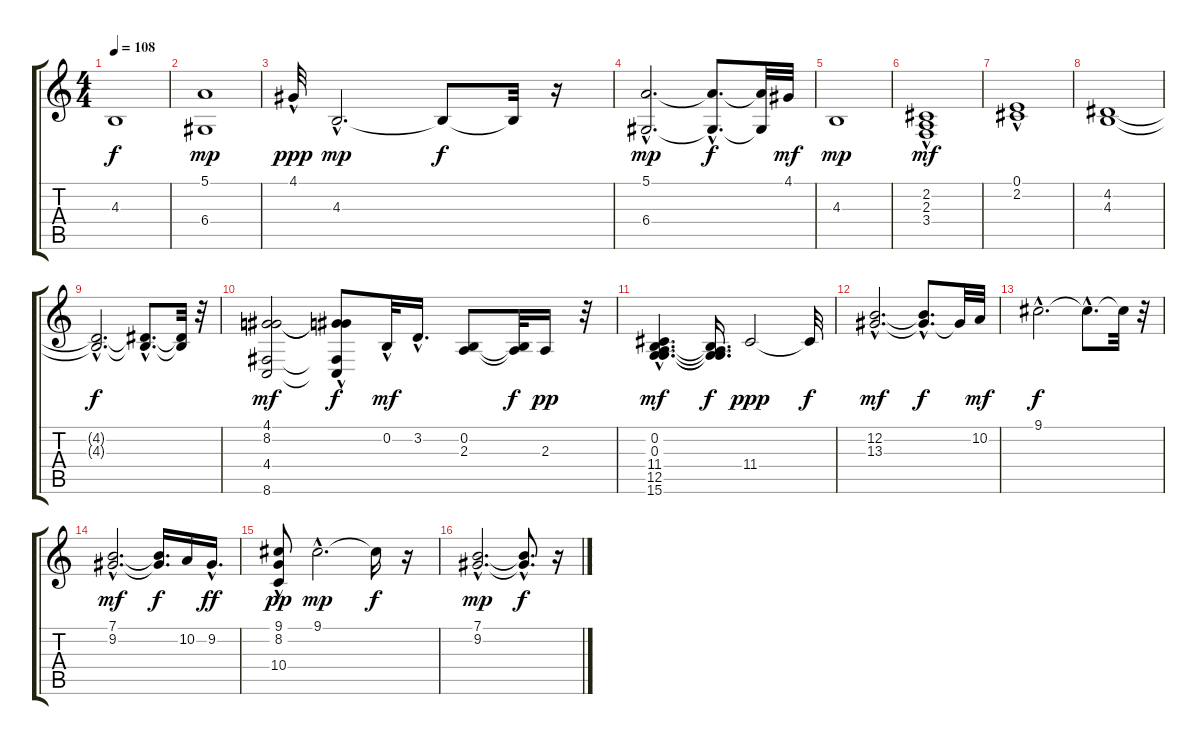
\track "" {instrument drawbarorgan}
\staff {score tabs}
\tuning (E4 B3 G3 D3 A2 E2) {hide}
\ts (4 4)
\tempo 108
\clef g2
\ks c
4.3.1{dy f} |
(5.1 6.4).1{dy mp} |
4.1{hac}.32{dy ppp} 4.3{hac}.2{d dy mp} 4.3{t}.8{dy f} 4.3{t}.32 r.16 |
(5.1{hac} 6.4{hac}).2{d dy mp} (5.1{hac t} 6.4{hac t}).8{d dy f} (5.1{t} 6.4{t}).32 4.1.32{dy mf} |
4.3.1{dy mp} |
(2.2 2.3 3.4{hac}).1{dy mf} |
(0.1 2.2{hac}).1 |
(4.2 4.3).1 |
(4.2{hac t} 4.3{hac t}).2{d dy f} (4.2{hac t} 4.3{hac t}).8{d} (4.2{t} 4.3{t}).32 r.32 |
(4.1 8.2 4.4 8.6).2{dy mf} (4.1{hac t} 8.2{hac t} 4.4{hac t} 8.6{t}).8{dy f} 0.2{hac}.32{dy mf} 3.2{hac}.16{d} (0.2 2.3).8 (0.2{t} 2.3{t}).32{dy f} 2.3.16{dy pp} r.32 |
(0.2{hac} 0.3{hac} 11.4 12.5{hac} 15.6{hac}).4{d dy mf} (0.2{t} 0.3{t} 12.5{t} 15.6{t}).16{d dy f} 11.4.2{dy ppp} 11.4{t}.32{dy f} |
(12.2{hac} 13.3{hac}).2{d dy mf} (12.2{hac t} 13.3{hac t}).8{d dy f} 13.3{t}.32 10.2.32{dy mf} |
9.1{hac}.2{d dy f} 9.1{hac t}.8{d} 9.1{t}.32 r.32 |
(7.1{hac} 9.2{hac}).2{d dy mf} (7.1{t} 9.2{t}).16{d dy f} 10.2.16 9.2{hac}.16{d dy ff} |
(9.1 8.2 10.4{hac}).8{dy pp} 9.1{hac}.2{d dy mp} 9.1{t}.16{dy f} r.16 |
(7.1{hac} 9.2{hac}).2{d dy mp} (7.1{t} 9.2{hac t}).8{d dy f} r.16
